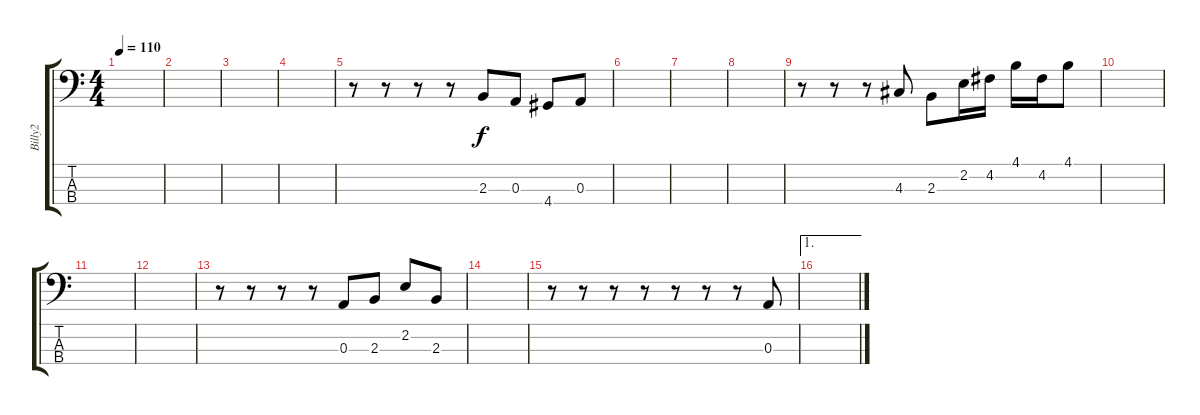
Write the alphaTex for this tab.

\track ("Billy2" "Billy2") {instrument electricbassfinger}
\staff {score tabs}
\tuning (G2 D2 A1 E1) {hide}
\ts (4 4)
\tempo 110
\clef f4
\ks c
|
|
|
|
r.8 r.8 r.8 r.8 2.3.8 0.3.8 4.4.8 0.3.8 |
|
|
|
r.8 r.8 r.8 4.3.8 2.3.8 2.2.16 4.2.16 4.1.16 4.2.16 4.1.8 |
|
|
|
r.8 r.8 r.8 r.8 0.3.8 2.3.8 2.2.8 2.3.8 |
|
r.8 r.8 r.8 r.8 r.8 r.8 r.8 0.3.8 |
\ae 1
